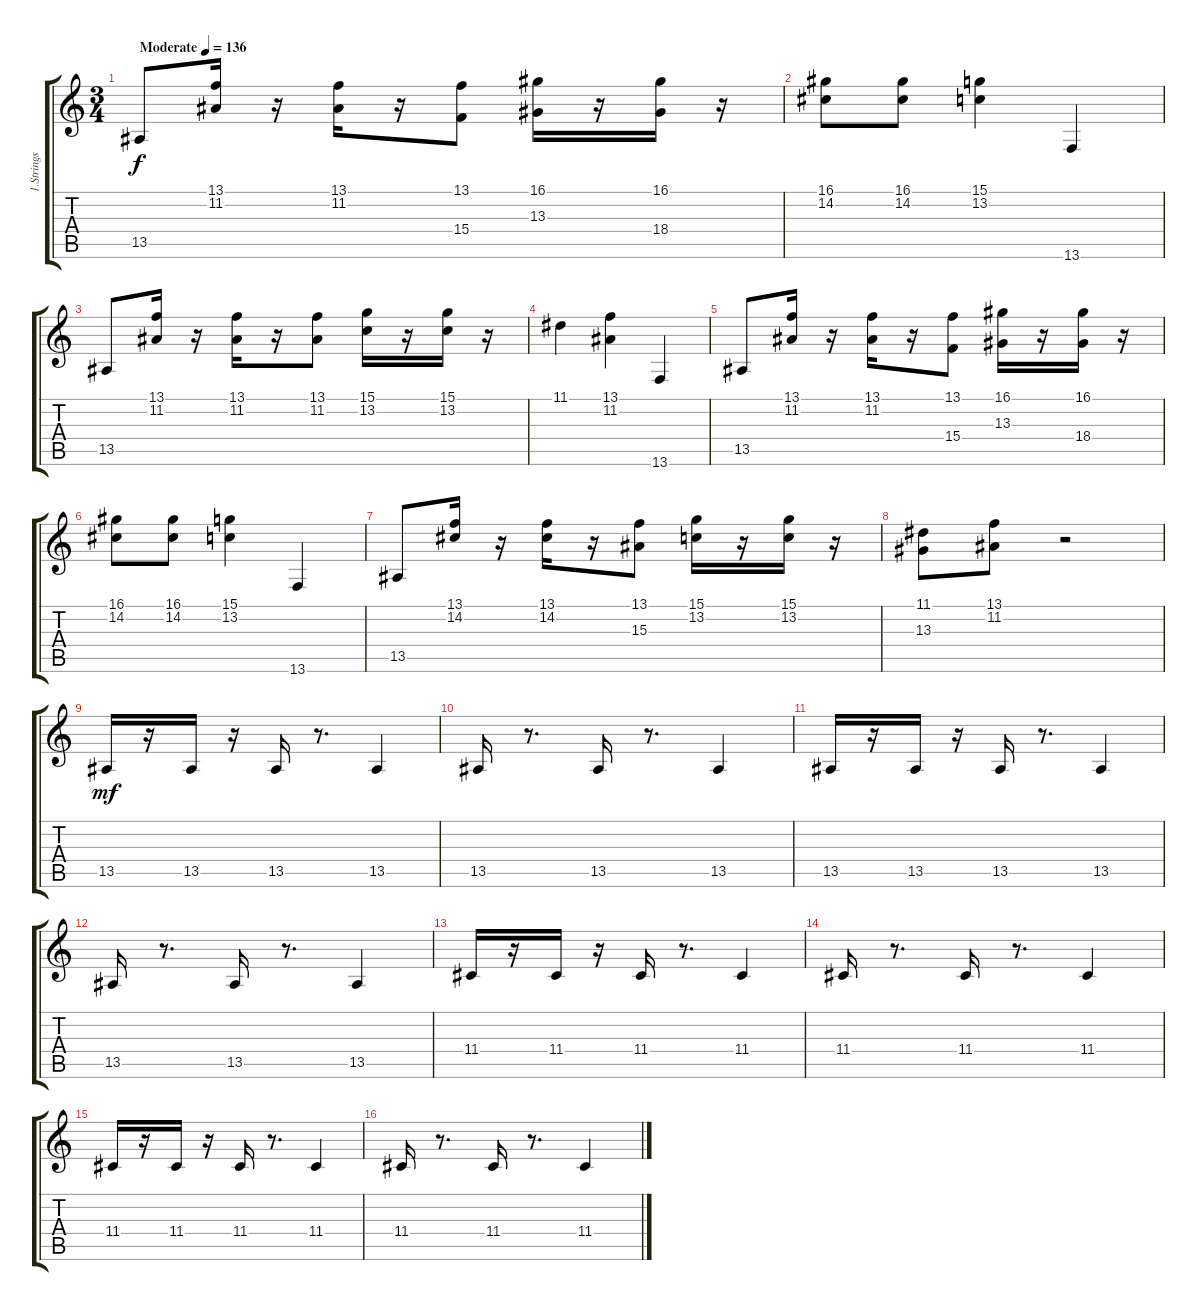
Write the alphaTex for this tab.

\track ("1.Strings" "1.Strings") {instrument stringensemble1}
\staff {score tabs}
\tuning (E4 B3 G3 D3 A2 E2) {hide}
\ts (3 4)
\tempo (136 "Moderate")
\clef g2
\ks c
13.5.8{dy f instrument stringensemble1} (13.1 11.2).16 r.16 (13.1 11.2).16 r.16 (13.1 15.4).8 (16.1 13.3).16 r.16 (16.1 18.4).16 r.16 |
(16.1 14.2).8 (16.1 14.2).8 (15.1 13.2).4 13.6.4 |
13.5.8 (13.1 11.2).16 r.16 (13.1 11.2).16 r.16 (13.1 11.2).8 (15.1 13.2).16 r.16 (15.1 13.2).16 r.16 |
11.1.4 (13.1 11.2).4 13.6.4 |
13.5.8 (13.1 11.2).16 r.16 (13.1 11.2).16 r.16 (13.1 15.4).8 (16.1 13.3).16 r.16 (16.1 18.4).16 r.16 |
(16.1 14.2).8 (16.1 14.2).8 (15.1 13.2).4 13.6.4 |
13.5.8 (13.1 14.2).16 r.16 (13.1 14.2).16 r.16 (13.1 15.3).8 (15.1 13.2).16 r.16 (15.1 13.2).16 r.16 |
(11.1 13.3).8 (13.1 11.2).8 r.2 |
13.5.16{dy mf} r.16 13.5.16 r.16 13.5.16 r.8{d} 13.5.4 |
13.5.16 r.8{d} 13.5.16 r.8{d} 13.5.4 |
13.5.16 r.16 13.5.16 r.16 13.5.16 r.8{d} 13.5.4 |
13.5.16 r.8{d} 13.5.16 r.8{d} 13.5.4 |
11.4.16 r.16 11.4.16 r.16 11.4.16 r.8{d} 11.4.4 |
11.4.16 r.8{d} 11.4.16 r.8{d} 11.4.4 |
11.4.16 r.16 11.4.16 r.16 11.4.16 r.8{d} 11.4.4 |
11.4.16 r.8{d} 11.4.16 r.8{d} 11.4.4
